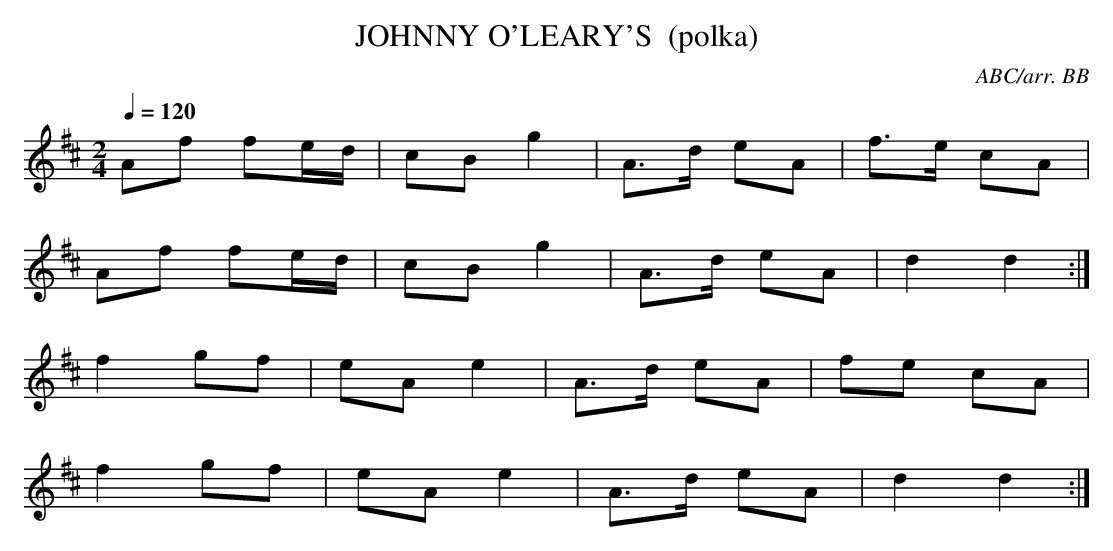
X:1
T:JOHNNY O'LEARY'S  (polka)
C:ABC/arr. BB
M:2/4
L:1/8
Q:1/4=120
K:D
Af fe/d/|cB g2|A>d eA|f>e cA|
Af fe/d/|cB g2|A>d eA|d2 d2:|
f2 gf|eA e2|A>d eA|fe cA|
f2 gf|eA e2|A>d eA|d2 d2:|
